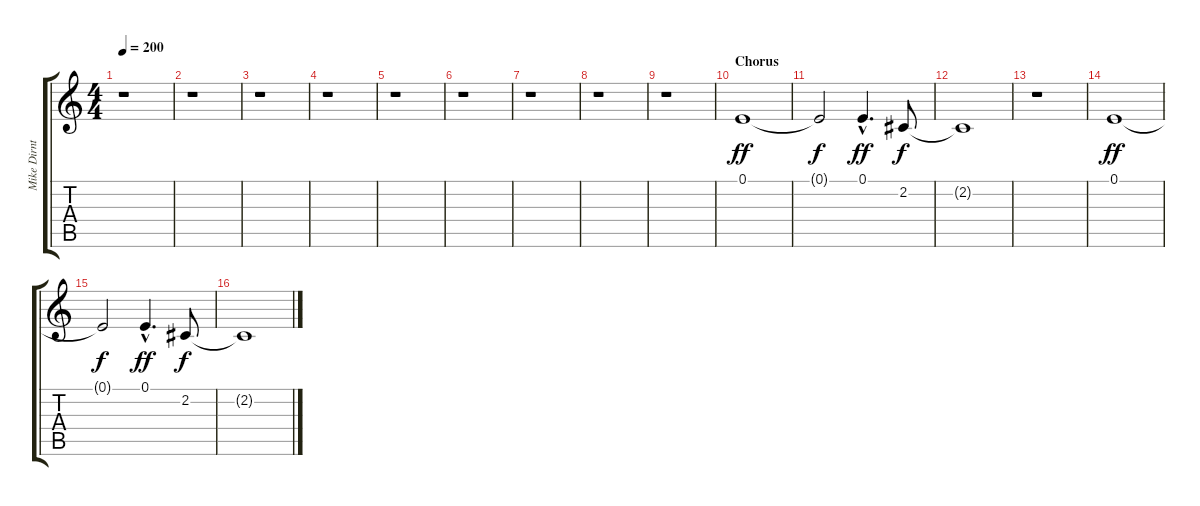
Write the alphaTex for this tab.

\track ("Mike Dirnt (Back Vocals)" "Mike Dirnt") {instrument choiraahs}
\staff {score tabs}
\tuning (E4 B3 G3 D3 A2 E2) {hide}
\ts (4 4)
\tempo 200
\clef g2
\ks c
r.1{dy ff} |
r.1 |
r.1 |
r.1 |
r.1 |
r.1 |
r.1 |
r.1 |
r.1 |
\section ("" "Chorus")
0.1.1 |
0.1{t}.2{dy f} 0.1{hac}.4{d dy ff} 2.2.8{dy f} |
2.2{t}.1 |
r.1 |
0.1.1{dy ff} |
0.1{t}.2{dy f} 0.1{hac}.4{d dy ff} 2.2.8{dy f} |
2.2{t}.1
